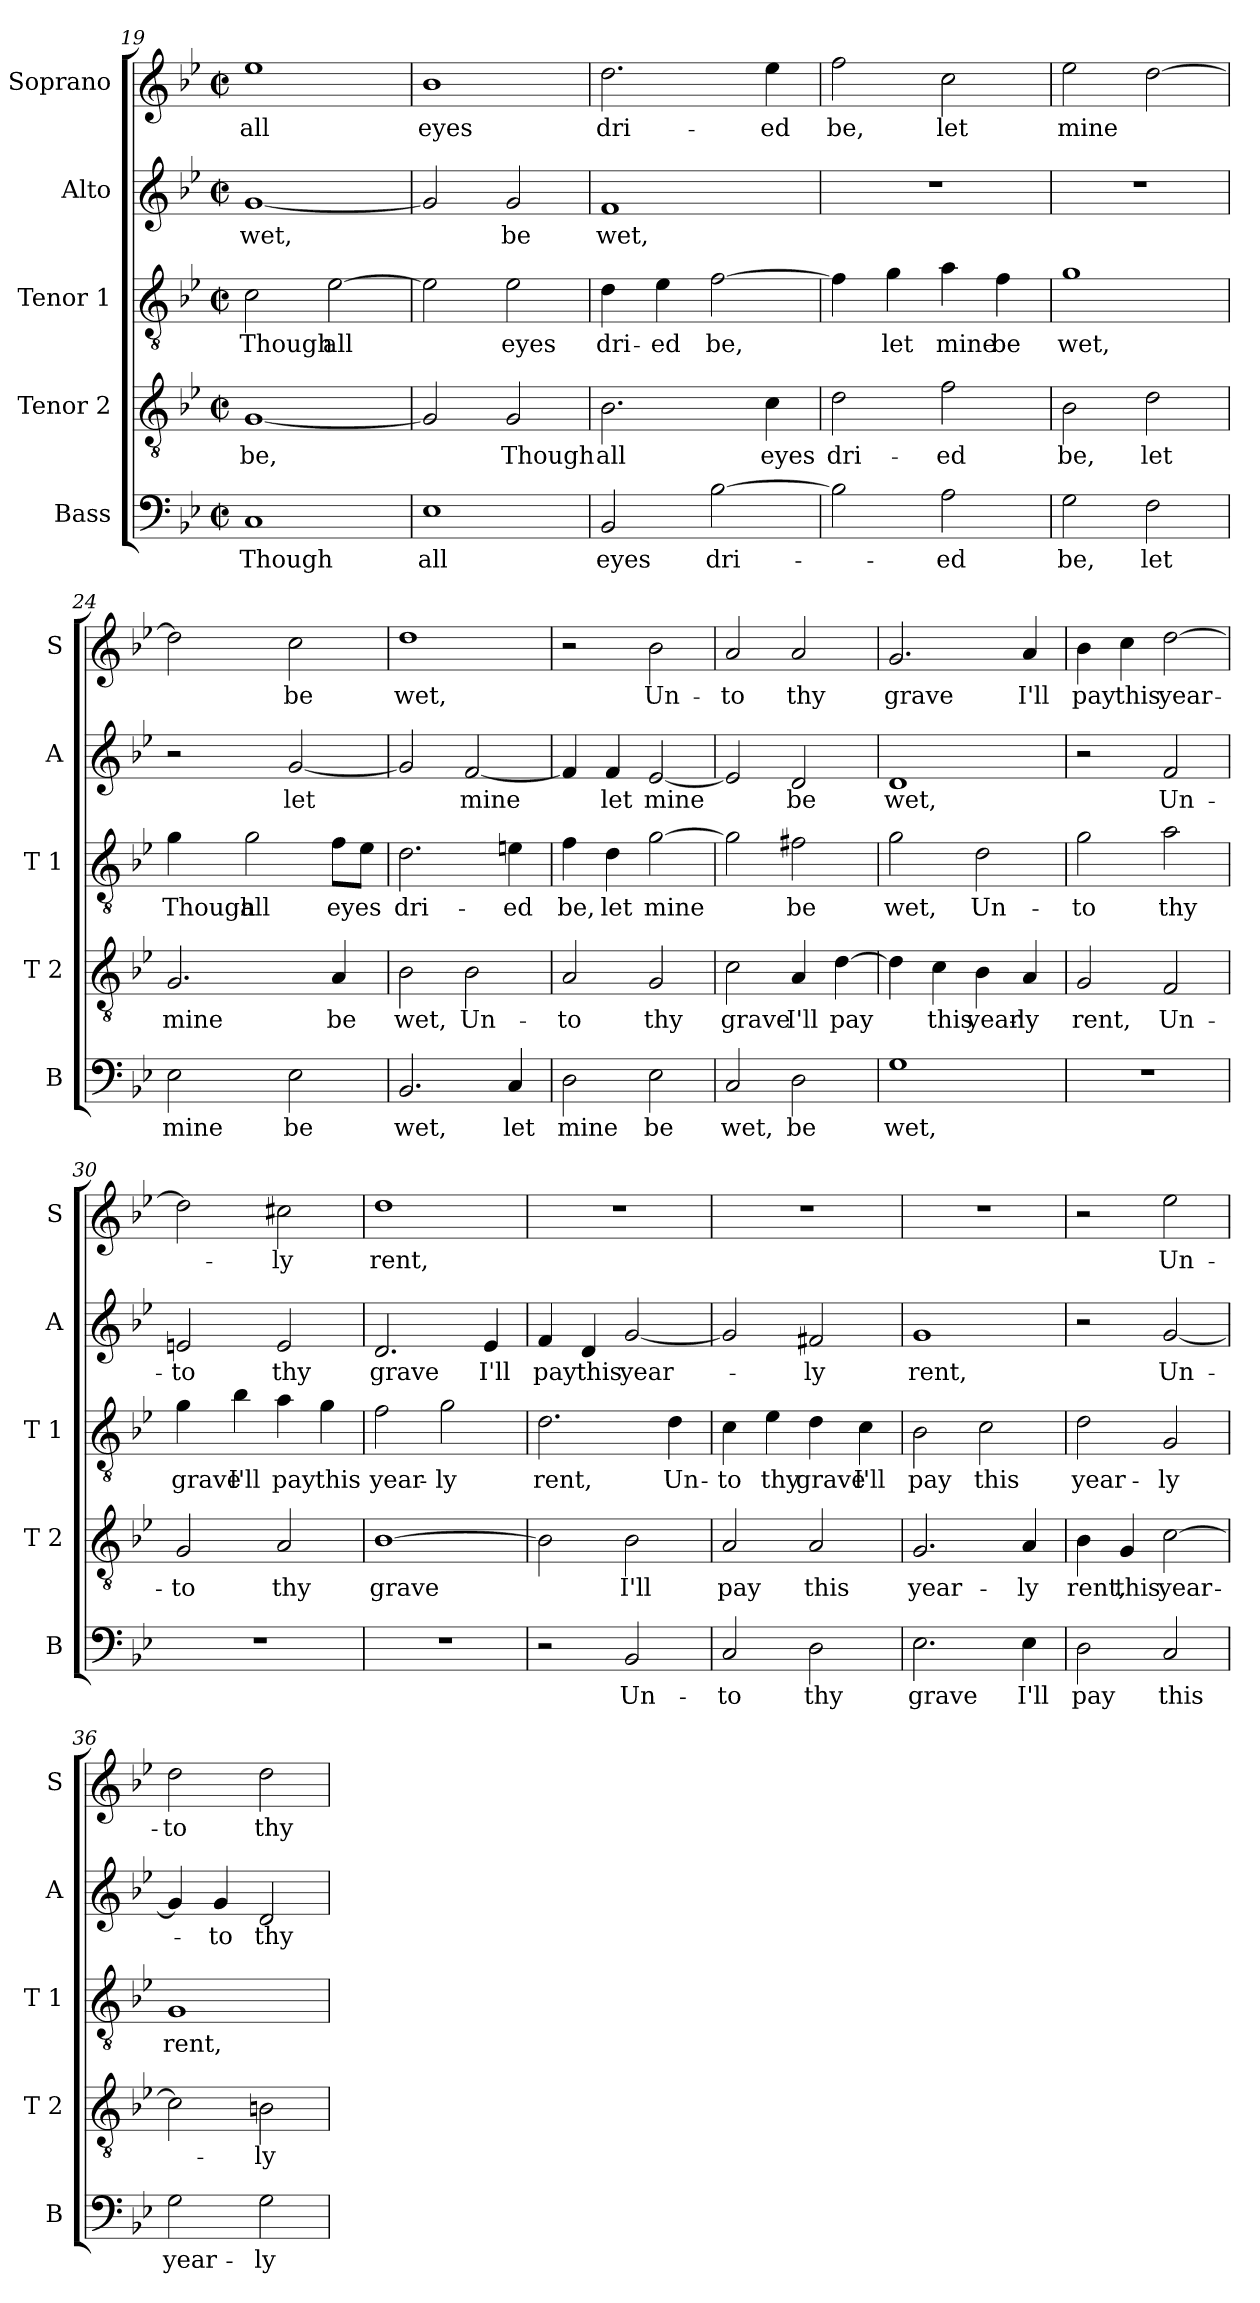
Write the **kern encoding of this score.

**kern	**text	**kern	**text	**kern	**text	**kern	**text	**kern	**text
*part5	*part5	*part4	*part4	*part3	*part3	*part2	*part2	*part1	*part1
*staff5	*staff5	*staff4	*staff4	*staff3	*staff3	*staff2	*staff2	*staff1	*staff1
*I"Bass	*	*I"Tenor 2	*	*I"Tenor 1	*	*I"Alto	*	*I"Soprano	*
*I'B	*	*I'T 2	*	*I'T 1	*	*I'A	*	*I'S	*
*clefF4	*	*clefGv2	*	*clefGv2	*	*clefG2	*	*clefG2	*
*k[b-e-]	*	*k[b-e-]	*	*k[b-e-]	*	*k[b-e-]	*	*k[b-e-]	*
*B-:	*	*B-:	*	*B-:	*	*B-:	*	*B-:	*
*M2/2	*	*M2/2	*	*M2/2	*	*M2/2	*	*M2/2	*
*met(c|)	*	*met(c|)	*	*met(c|)	*	*met(c|)	*	*met(c|)	*
=19	=19	=19	=19	=19	=19	=19	=19	=19	=19
1C	Though	[1G	be,	2c\	Though	[1g	wet,	1ee-	all
.	.	.	.	[2e-\	all	.	.	.	.
=20	=20	=20	=20	=20	=20	=20	=20	=20	=20
1E-	all	2G/]	.	2e-\]	.	2g/]	.	1b-	eyes
.	.	2G/	Though	2e-\	eyes	2g/	be	.	.
=21	=21	=21	=21	=21	=21	=21	=21	=21	=21
2BB-/	eyes	2.B-\	all	4d\	dri-	1f	wet,	2.dd\	dri-
.	.	.	.	4e-\	-ed	.	.	.	.
[2B-\	dri-	.	.	[2f\	be,	.	.	.	.
.	.	4c\	eyes	.	.	.	.	4ee-\	-ed
=22	=22	=22	=22	=22	=22	=22	=22	=22	=22
2B-\]	.	2d\	dri-	4f\]	.	1r	.	2ff\	be,
.	.	.	.	4g\	let	.	.	.	.
2A\	-ed	2f\	-ed	4a\	mine	.	.	2cc\	let
.	.	.	.	4f\	be	.	.	.	.
=23	=23	=23	=23	=23	=23	=23	=23	=23	=23
2G\	be,	2B-\	be,	1g	wet,	1r	.	2ee-\	mine
2F\	let	2d\	let	.	.	.	.	[2dd\	.
!!LO:PB:g=z
=24	=24	=24	=24	=24	=24	=24	=24	=24	=24
2E-\	mine	2.G/	mine	4g\	Though	2r	.	2dd\]	.
.	.	.	.	2g\	all	.	.	.	.
2E-\	be	.	.	.	.	[2g/	let	2cc\	be
.	.	4A/	be	8f\L	eyes	.	.	.	.
.	.	.	.	8e-\J	.	.	.	.	.
=25	=25	=25	=25	=25	=25	=25	=25	=25	=25
2.BB-/	wet,	2B-\	wet,	2.d\	dri-	2g/]	.	1dd	wet,
.	.	2B-\	Un-	.	.	[2f/	mine	.	.
4C/	let	.	.	4en\	-ed	.	.	.	.
=26	=26	=26	=26	=26	=26	=26	=26	=26	=26
2D\	mine	2A/	-to	4f\	be,	4f/]	.	2r	.
.	.	.	.	4d\	let	4f/	let	.	.
2E-\	be	2G/	thy	[2g\	mine	[2e-/	mine	2b-\	Un-
=27	=27	=27	=27	=27	=27	=27	=27	=27	=27
2C/	wet,	2c\	grave	2g\]	.	2e-/]	.	2a/	-to
2D\	be	4A/	I'll	2f#X\	be	2d/	be	2a/	thy
.	.	[4d\	pay	.	.	.	.	.	.
=28	=28	=28	=28	=28	=28	=28	=28	=28	=28
1G	wet,	4d\]	.	2g\	wet,	1d	wet,	2.g/	grave
.	.	4c\	this	.	.	.	.	.	.
.	.	4B-\	year-	2d\	Un-	.	.	.	.
.	.	4A/	-ly	.	.	.	.	4a/	I'll
!!LO:LB:g=z
=29	=29	=29	=29	=29	=29	=29	=29	=29	=29
1r	.	2G/	rent,	2g\	-to	2r	.	4b-\	pay
.	.	.	.	.	.	.	.	4cc\	this
.	.	2F/	Un-	2a\	thy	2f/	Un-	[2dd\	year-
=30	=30	=30	=30	=30	=30	=30	=30	=30	=30
1r	.	2G/	-to	4g\	grave	2en/	-to	2dd\]	.
.	.	.	.	4b-\	I'll	.	.	.	.
.	.	2A/	thy	4a\	pay	2e/	thy	2cc#X\	-ly
.	.	.	.	4g\	this	.	.	.	.
=31	=31	=31	=31	=31	=31	=31	=31	=31	=31
1r	.	[1B-	grave	2f\	year-	2.d/	grave	1dd	rent,
.	.	.	.	2g\	-ly	.	.	.	.
.	.	.	.	.	.	4e-/	I'll	.	.
=32	=32	=32	=32	=32	=32	=32	=32	=32	=32
2r	.	2B-\]	.	2.d\	rent,	4f/	pay	1r	.
.	.	.	.	.	.	4d/	this	.	.
2BB-/	Un-	2B-\	I'll	.	.	[2g/	year-	.	.
.	.	.	.	4d\	Un-	.	.	.	.
=33	=33	=33	=33	=33	=33	=33	=33	=33	=33
2C/	-to	2A/	pay	4c\	-to	2g/]	.	1r	.
.	.	.	.	4e-\	thy	.	.	.	.
2D\	thy	2A/	this	4d\	grave	2f#X/	-ly	.	.
.	.	.	.	4c\	I'll	.	.	.	.
=34	=34	=34	=34	=34	=34	=34	=34	=34	=34
2.E-\	grave	2.G/	year-	2B-\	pay	1g	rent,	1r	.
.	.	.	.	2c\	this	.	.	.	.
4E-\	I'll	4A/	-ly	.	.	.	.	.	.
!!LO:PB:g=z
=35	=35	=35	=35	=35	=35	=35	=35	=35	=35
2D\	pay	4B-\	rent,	2d\	year-	2r	.	2r	.
.	.	4G/	this	.	.	.	.	.	.
2C/	this	[2c\	year-	2G/	-ly	[2g/	Un-	2ee-\	Un-
=36	=36	=36	=36	=36	=36	=36	=36	=36	=36
2G\	year-	2c\]	.	1G	rent,	4g/]	.	2dd\	-to
.	.	.	.	.	.	4g/	-to	.	.
2G\	-ly	2Bn\	-ly	.	.	2d/	thy	2dd\	thy
=	=	=	=	=	=	=	=	=	=
*-	*-	*-	*-	*-	*-	*-	*-	*-	*-
